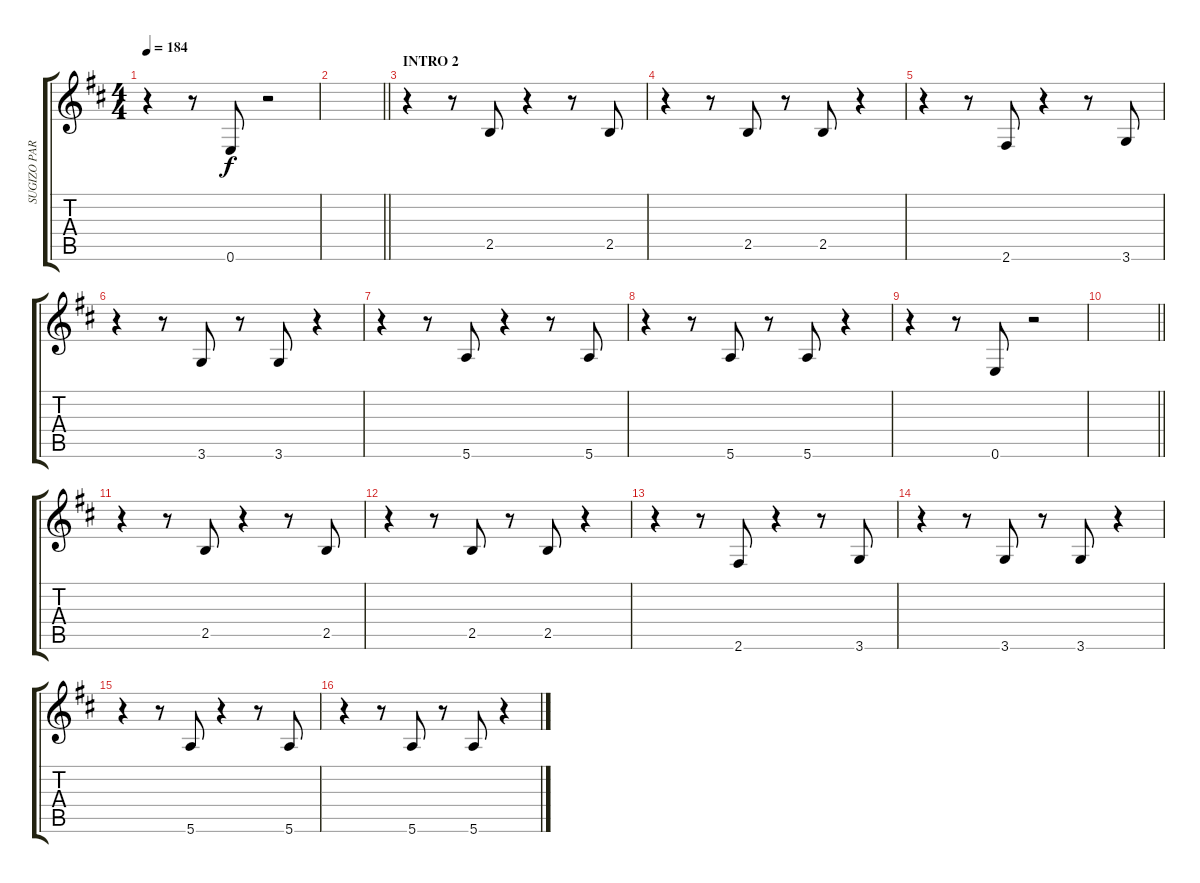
\track ("SUGIZO PART 1" "SUGIZO PAR") {instrument acousticguitarsteel}
\staff {score tabs}
\tuning (E4 B3 G3 D3 A2 E2) {hide}
\ts (4 4)
\tempo 184
\clef g2
\ks bminor
r.4{dy f} r.8 0.6.8 r.2 |
\barLineRight lightlight
|
\section ("" "INTRO 2")
r.4 r.8 2.5.8 r.4 r.8 2.5.8 |
r.4 r.8 2.5.8 r.8 2.5.8 r.4 |
r.4 r.8 2.6.8 r.4 r.8 3.6.8 |
r.4 r.8 3.6.8 r.8 3.6.8 r.4 |
r.4 r.8 5.6.8 r.4 r.8 5.6.8 |
r.4 r.8 5.6.8 r.8 5.6.8 r.4 |
r.4 r.8 0.6.8 r.2 |
\barLineRight lightlight
|
r.4 r.8 2.5.8 r.4 r.8 2.5.8 |
r.4 r.8 2.5.8 r.8 2.5.8 r.4 |
r.4 r.8 2.6.8 r.4 r.8 3.6.8 |
r.4 r.8 3.6.8 r.8 3.6.8 r.4 |
r.4 r.8 5.6.8 r.4 r.8 5.6.8 |
r.4 r.8 5.6.8 r.8 5.6.8 r.4
